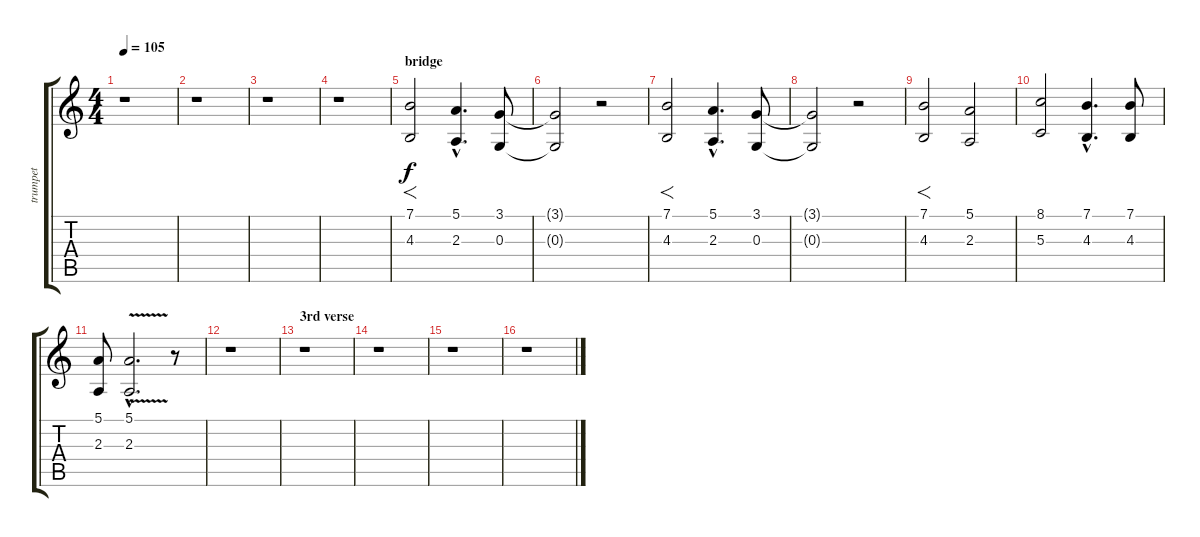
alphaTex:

\track ("trumpet" "trumpet") {instrument trumpet}
\staff {score tabs}
\tuning (E4 B3 G3 D3 A2 E2) {hide}
\ts (4 4)
\tempo 105
\clef g2
\ks c
r.1{dy f} |
r.1 |
r.1 |
r.1 |
\section ("" "bridge")
(7.1 4.3).2{f} (5.1{hac} 2.3{hac}).4{d} (3.1 0.3).8 |
(3.1{t} 0.3{t}).2 r.2 |
(7.1 4.3).2{f} (5.1{hac} 2.3{hac}).4{d} (3.1 0.3).8 |
(3.1{t} 0.3{t}).2 r.2 |
(7.1 4.3).2{f} (5.1 2.3).2 |
(8.1 5.3).2 (7.1{hac} 4.3{hac}).4{d} (7.1 4.3).8 |
(5.1 2.3).8 (5.1{v hac} 2.3{v hac}).2{d} r.8 |
r.1 |
\section ("" "3rd verse")
r.1 |
r.1 |
r.1 |
r.1
